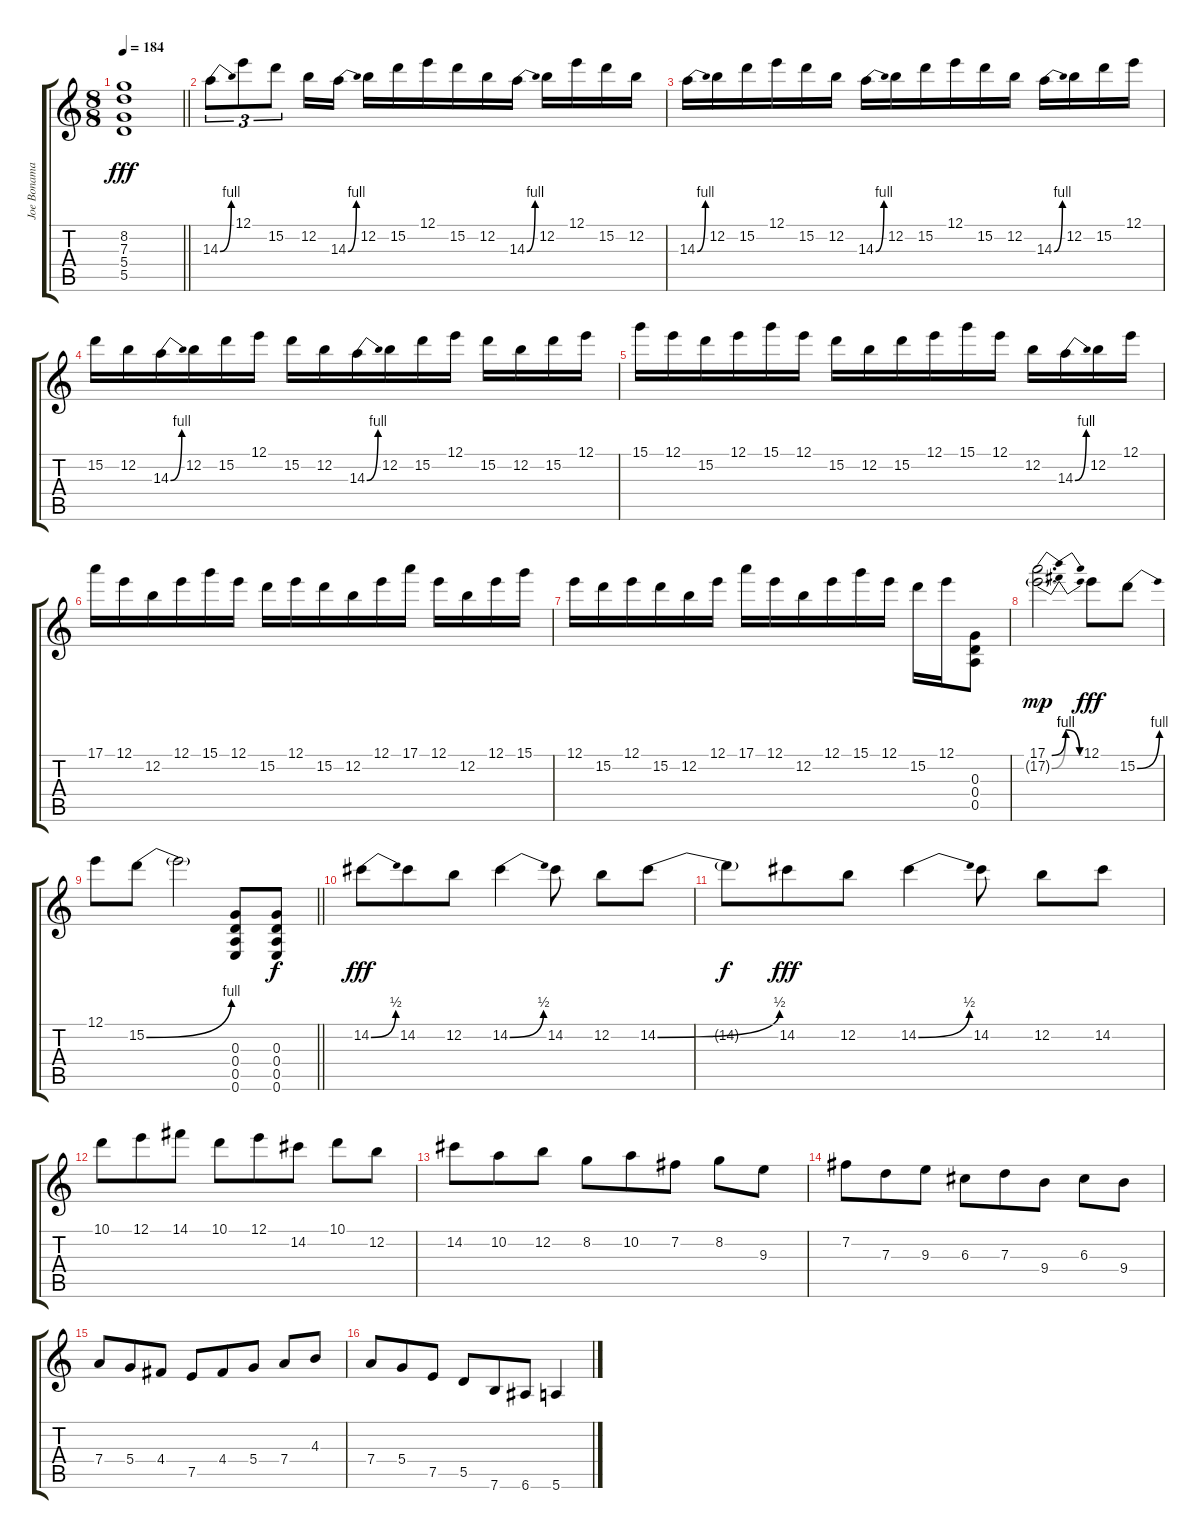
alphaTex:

\track ("Joe Bonamassa Guitar" "Joe Bonama") {instrument overdrivenguitar}
\staff {score tabs}
\tuning (E4 B3 G3 D3 A2 E2) {hide}
\ts (8 8)
\tempo 184
\clef g2
\barLineRight lightlight
\ks c
(8.2{t} 7.3{t} 5.4{t} 5.5{t}).1{dy fff} |
14.3{be (bend 0 0 60 4)}.8{tu (3 2)} 12.1.8{tu (3 2)} 15.2.8{tu (3 2)} 12.2.16 14.3{be (bend 0 0 60 4)}.16 12.2.16 15.2.16 12.1.16 15.2.16 12.2.16 14.3{be (bend 0 0 60 4)}.16 12.2.16 12.1.16 15.2.16 12.2.16 |
14.3{be (bend 0 0 60 4)}.16 12.2.16 15.2.16 12.1.16 15.2.16 12.2.16 14.3{be (bend 0 0 60 4)}.16 12.2.16 15.2.16 12.1.16 15.2.16 12.2.16 14.3{be (bend 0 0 60 4)}.16 12.2.16 15.2.16 12.1.16 |
15.2.16 12.2.16 14.3{be (bend 0 0 60 4)}.16 12.2.16 15.2.16 12.1.16 15.2.16 12.2.16 14.3{be (bend 0 0 60 4)}.16 12.2.16 15.2.16 12.1.16 15.2.16 12.2.16 15.2.16 12.1.16 |
15.1.16 12.1.16 15.2.16 12.1.16 15.1.16 12.1.16 15.2.16 12.2.16 15.2.16 12.1.16 15.1.16 12.1.16 12.2.16 14.3{be (bend 0 0 60 4)}.16 12.2.16 12.1.16 |
17.1.16 12.1.16 12.2.16 12.1.16 15.1.16 12.1.16 15.2.16 12.1.16 15.2.16 12.2.16 12.1.16 17.1.16 12.1.16 12.2.16 12.1.16 15.1.16 |
12.1.16 15.2.16 12.1.16 15.2.16 12.2.16 12.1.16 17.1.16 12.1.16 12.2.16 12.1.16 15.1.16 12.1.16 15.2.16 12.1.16 (0.3 0.4 0.5).8 |
(17.1{be (bendrelease 0 0 10 4 45 4 60 0)} 17.2{be (bendrelease 0 0 10 4 45 4 60 0) g}).2{d dy mp} 12.1.8{dy fff} 15.2{be (bend 0 0 60 4)}.8 |
\barLineRight lightlight
12.1.8 15.2{be (bend 0 0 60 4)}.8 15.2{t}.2 (0.3 0.4 0.5 0.6).8 (0.3 0.4 0.5 0.6).8{dy f} |
14.2{be (bend 0 0 60 2)}.8{dy fff} 14.2.8 12.2.8 14.2{be (bend 0 0 60 2)}.4 14.2.8 12.2.8 14.2{be (bend 0 0 60 2)}.8 |
14.2{t}.8{dy f} 14.2.8{dy fff} 12.2.8 14.2{be (bend 0 0 60 2)}.4 14.2.8 12.2.8 14.2.8 |
10.1.8 12.1.8 14.1.8 10.1.8 12.1.8 14.2.8 10.1.8 12.2.8 |
14.2.8 10.2.8 12.2.8 8.2.8 10.2.8 7.2.8 8.2.8 9.3.8 |
7.2.8 7.3.8 9.3.8 6.3.8 7.3.8 9.4.8 6.3.8 9.4.8 |
7.4.8 5.4.8 4.4.8 7.5.8 4.4.8 5.4.8 7.4.8 4.3.8 |
7.4.8 5.4.8 7.5.8 5.5.8 7.6.8 6.6.8 5.6.4
